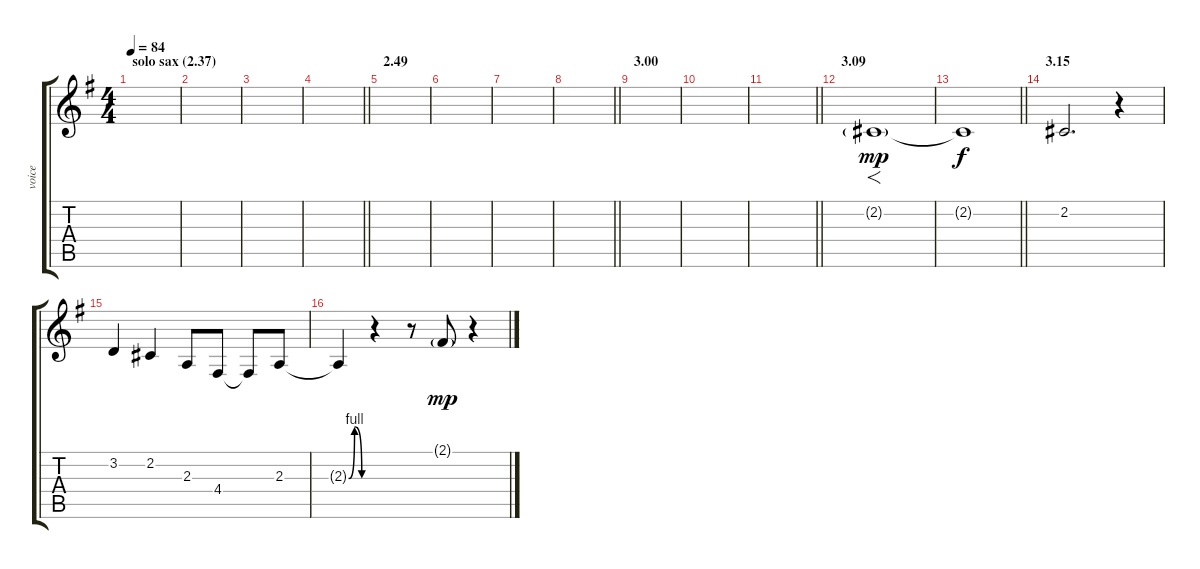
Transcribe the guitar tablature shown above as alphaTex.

\track ("voice" "voice") {instrument clarinet}
\staff {score tabs}
\tuning (E4 B3 G3 D3 A2 E2) {hide}
\ts (4 4)
\section ("" "solo sax (2.37)")
\tempo 84
\clef g2
\ks g
|
|
|
\barLineRight lightlight
|
\section ("" "2.49")
|
|
|
\barLineRight lightlight
|
\section ("" "3.00")
|
|
\barLineRight lightlight
|
\section ("" "3.09")
2.2{g}.1{f dy mp} |
\barLineRight lightlight
2.2{t}.1{dy f} |
\section ("" "3.15")
2.2.2{d} r.4 |
3.2.4 2.2.4 2.3.8 4.4.8 4.4{t}.8 2.3.8 |
2.3{be (custom 0 0 20 4 45 0 60 0) t}.4 r.4 r.8 2.1{g}.8{dy mp} r.4
